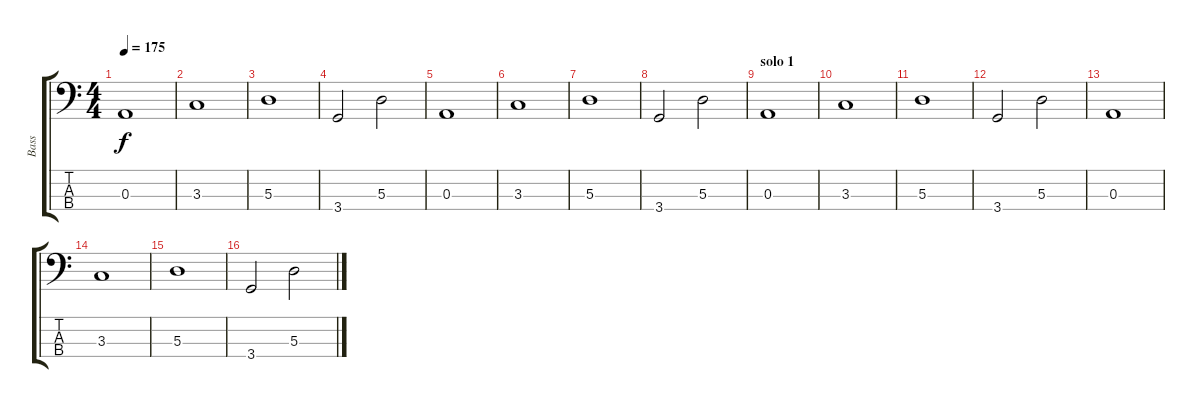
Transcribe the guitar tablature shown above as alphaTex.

\track ("Bass" "Bass") {instrument electricbassfinger}
\staff {score tabs}
\tuning (G2 D2 A1 E1) {hide}
\ts (4 4)
\tempo 175
\clef f4
\ks c
0.3.1{dy f} |
3.3.1 |
5.3.1 |
3.4.2 5.3.2 |
0.3.1 |
3.3.1 |
5.3.1 |
3.4.2 5.3.2 |
\section ("" "solo 1")
0.3.1 |
3.3.1 |
5.3.1 |
3.4.2 5.3.2 |
0.3.1 |
3.3.1 |
5.3.1 |
3.4.2 5.3.2
